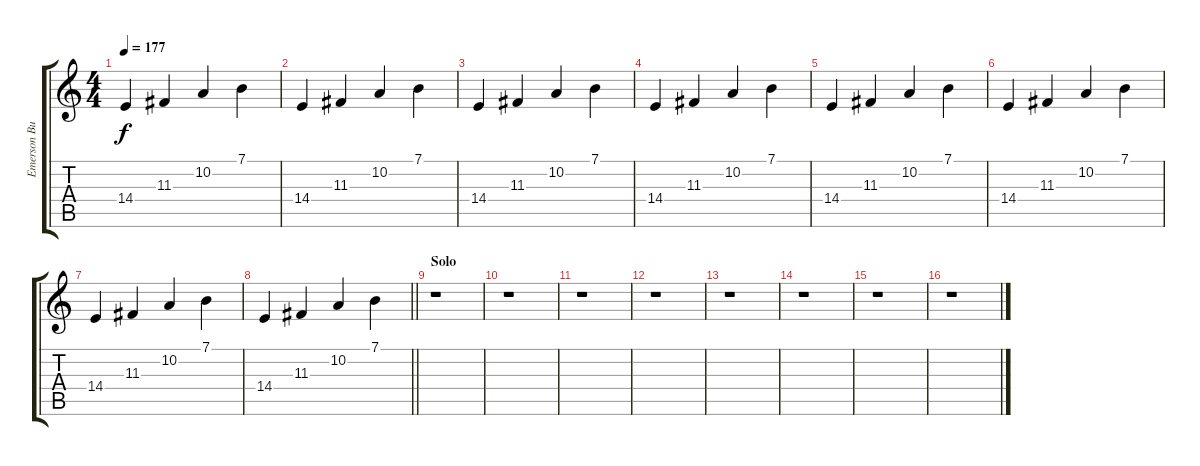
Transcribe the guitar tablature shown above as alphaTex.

\track ("Emerson Burton (Keyboard)" "Emerson Bu") {instrument electricpiano1}
\staff {score tabs}
\tuning (E4 B3 G3 D3 A2 E2) {hide}
\ts (4 4)
\tempo 177
\clef g2
\ks c
14.4.4{dy f} 11.3.4 10.2.4 7.1.4 |
14.4.4 11.3.4 10.2.4 7.1.4 |
14.4.4 11.3.4 10.2.4 7.1.4 |
14.4.4 11.3.4 10.2.4 7.1.4 |
14.4.4 11.3.4 10.2.4 7.1.4 |
14.4.4 11.3.4 10.2.4 7.1.4 |
14.4.4 11.3.4 10.2.4 7.1.4 |
\barLineRight lightlight
14.4.4 11.3.4 10.2.4 7.1.4 |
\section ("" "Solo")
r.1 |
r.1 |
r.1 |
r.1 |
r.1 |
r.1 |
r.1 |
r.1
